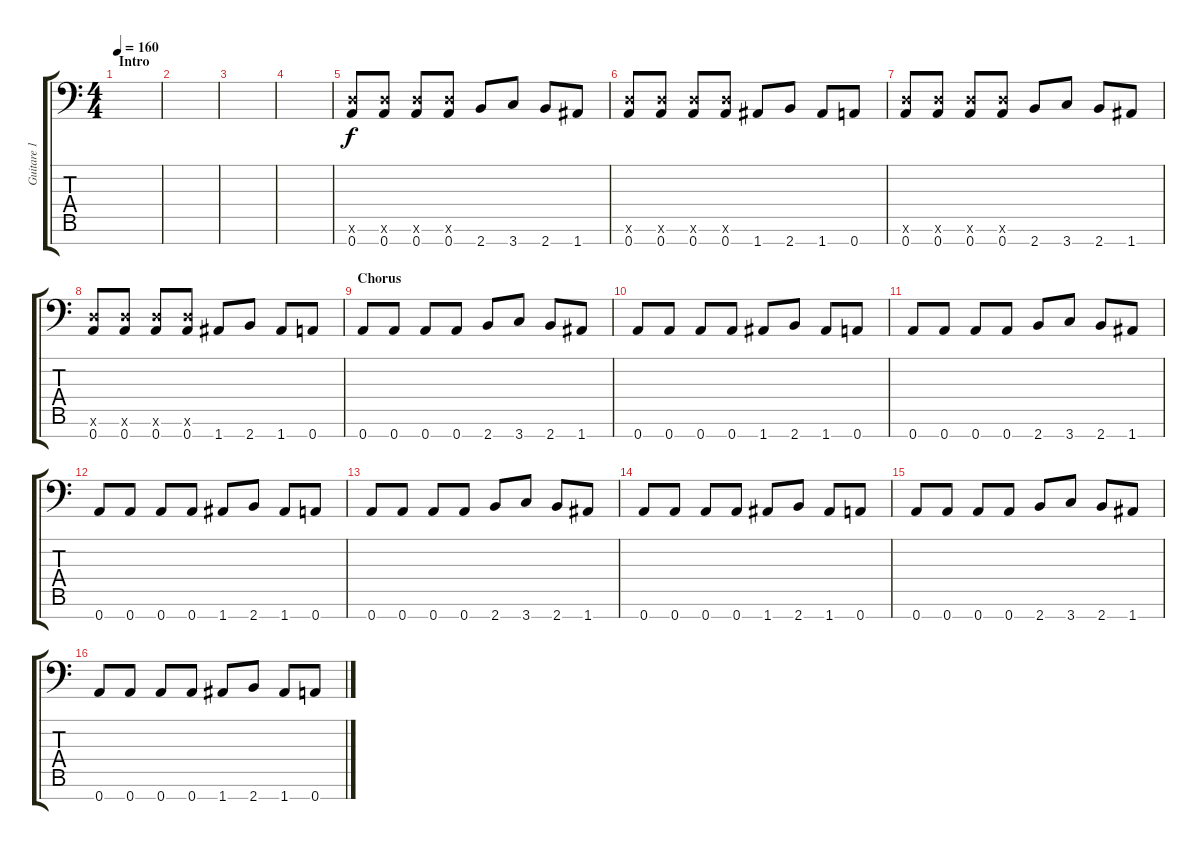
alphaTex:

\track ("Guitare 1" "Guitare 1") {instrument overdrivenguitar}
\staff {score tabs}
\tuning (D4 A3 F3 C3 G2 D2 A1) {hide}
\ts (4 4)
\section ("" "Intro")
\tempo 160
\clef f4
\ks c
|
|
|
|
(0.6{x} 0.7).8 (0.6{x} 0.7).8 (0.6{x} 0.7).8 (0.6{x} 0.7).8 2.7.8 3.7.8 2.7.8 1.7.8 |
(0.6{x} 0.7).8 (0.6{x} 0.7).8 (0.6{x} 0.7).8 (0.6{x} 0.7).8 1.7.8 2.7.8 1.7.8 0.7.8 |
(0.6{x} 0.7).8 (0.6{x} 0.7).8 (0.6{x} 0.7).8 (0.6{x} 0.7).8 2.7.8 3.7.8 2.7.8 1.7.8 |
(0.6{x} 0.7).8 (0.6{x} 0.7).8 (0.6{x} 0.7).8 (0.6{x} 0.7).8 1.7.8 2.7.8 1.7.8 0.7.8 |
\section ("" "Chorus")
0.7.8 0.7.8 0.7.8 0.7.8 2.7.8 3.7.8 2.7.8 1.7.8 |
0.7.8 0.7.8 0.7.8 0.7.8 1.7.8 2.7.8 1.7.8 0.7.8 |
0.7.8 0.7.8 0.7.8 0.7.8 2.7.8 3.7.8 2.7.8 1.7.8 |
0.7.8 0.7.8 0.7.8 0.7.8 1.7.8 2.7.8 1.7.8 0.7.8 |
0.7.8 0.7.8 0.7.8 0.7.8 2.7.8 3.7.8 2.7.8 1.7.8 |
0.7.8 0.7.8 0.7.8 0.7.8 1.7.8 2.7.8 1.7.8 0.7.8 |
0.7.8 0.7.8 0.7.8 0.7.8 2.7.8 3.7.8 2.7.8 1.7.8 |
0.7.8 0.7.8 0.7.8 0.7.8 1.7.8 2.7.8 1.7.8 0.7.8
